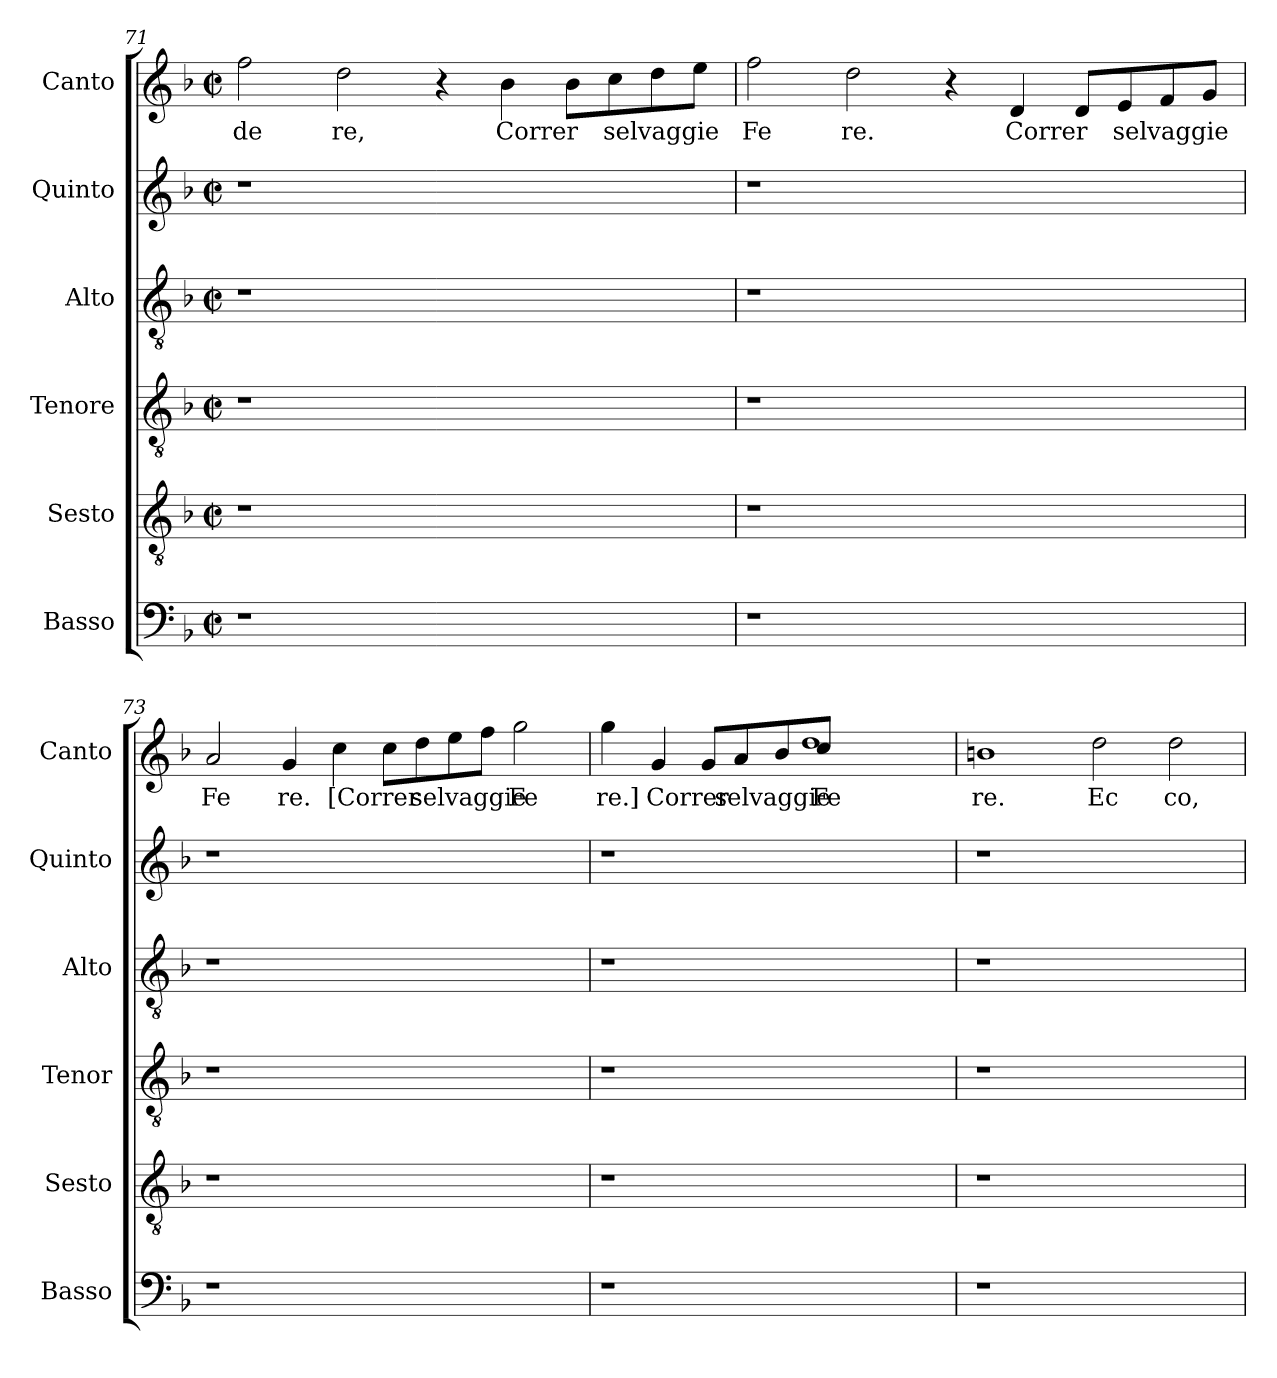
**kern	**kern	**kern	**kern	**kern	**kern	**text
*part6	*part5	*part4	*part3	*part2	*part1	*part1
*staff6	*staff5	*staff4	*staff3	*staff2	*staff1	*staff1
*I"Basso	*I"Sesto	*I"Tenore	*I"Alto	*I"Quinto	*I"Canto	*
*I'Basso	*I'Sesto	*I'Tenor	*I'Alto	*I'Quinto	*I'Canto	*
*clefF4	*clefGv2	*clefGv2	*clefGv2	*clefG2	*clefG2	*
*k[b-]	*k[b-]	*k[b-]	*k[b-]	*k[b-]	*k[b-]	*
*F:	*F:	*F:	*F:	*F:	*F:	*
*M2/2	*M2/2	*M2/2	*M2/2	*M2/2	*M2/2	*
*met(c|)	*met(c|)	*met(c|)	*met(c|)	*met(c|)	*met(c|)	*
=71	=71	=71	=71	=71	=71	=71
!	!	!	!	!	!	!LO:LY:b
1r	1r	1r	1r	1r	2ff\	de
!	!	!	!	!	!	!LO:LY:b
.	.	.	.	.	2dd\	re,
1ryy	1ryy	1ryy	1ryy	1ryy	4r	.
!	!	!	!	!	!	!LO:LY:b
.	.	.	.	.	4b-\	Correr
.	.	.	.	.	8b-\L	.
!	!	!	!	!	!	!LO:LY:b
.	.	.	.	.	8cc\	selvaggie
.	.	.	.	.	8dd\	.
.	.	.	.	.	8ee\J	.
!!LO:LB:g=z
=72	=72	=72	=72	=72	=72	=72
!	!	!	!	!	!	!LO:LY:b
1r	1r	1r	1r	1r	2ff\	Fe
!	!	!	!	!	!	!LO:LY:b
.	.	.	.	.	2dd\	re.
1ryy	1ryy	1ryy	1ryy	1ryy	4r	.
!	!	!	!	!	!	!LO:LY:b
.	.	.	.	.	4d/	Correr
.	.	.	.	.	8d/L	.
!	!	!	!	!	!	!LO:LY:b
.	.	.	.	.	8e/	selvaggie
.	.	.	.	.	8f/	.
.	.	.	.	.	8g/J	.
=73	=73	=73	=73	=73	=73	=73
!	!	!	!	!	!	!LO:LY:b
1r	1r	1r	1r	1r	2a/	Fe
!	!	!	!	!	!	!LO:LY:b
.	.	.	.	.	4g/	re.
!	!	!	!	!	!	!LO:LY:b
.	.	.	.	.	4cc\	[Correr
1ryy	1ryy	1ryy	1ryy	1ryy	8cc\L	.
!	!	!	!	!	!	!LO:LY:b
.	.	.	.	.	8dd\	selvaggie
.	.	.	.	.	8ee\	.
.	.	.	.	.	8ff\J	.
!	!	!	!	!	!	!LO:LY:b
.	.	.	.	.	2gg\	Fe
=74	=74	=74	=74	=74	=74	=74
*	*	*	*	*	*^	*
!	!	!	!	!	!	!	!LO:LY:b
1r	1r	1r	1r	1r	4ryy	4gg\	re.]
!	!	!	!	!	!	!	!LO:LY:b
.	.	.	.	.	4g/	2ryy	Correr
.	.	.	.	.	8g/L	.	.
!	!	!	!	!	!	!	!LO:LY:b
.	.	.	.	.	8a/	.	selvaggie
.	.	.	.	.	8b-/	8ryy	.
!	!	!	!	!	!	!	!LO:LY:b
.	.	.	.	.	8cc/J	1dd	Fe
2..ryy	2..ryy	2..ryy	2..ryy	2..ryy	2..ryy	.	.
*	*	*	*	*	*v	*v	*
=75	=75	=75	=75	=75	=75	=75
!	!	!	!	!	!	!LO:LY:b
1r	1r	1r	1r	1r	1bn	re.
!	!	!	!	!	!	!LO:LY:b
1ryy	1ryy	1ryy	1ryy	1ryy	2dd\	Ec
!	!	!	!	!	!	!LO:LY:b
.	.	.	.	.	2dd\	co,
=	=	=	=	=	=	=
*-	*-	*-	*-	*-	*-	*-
